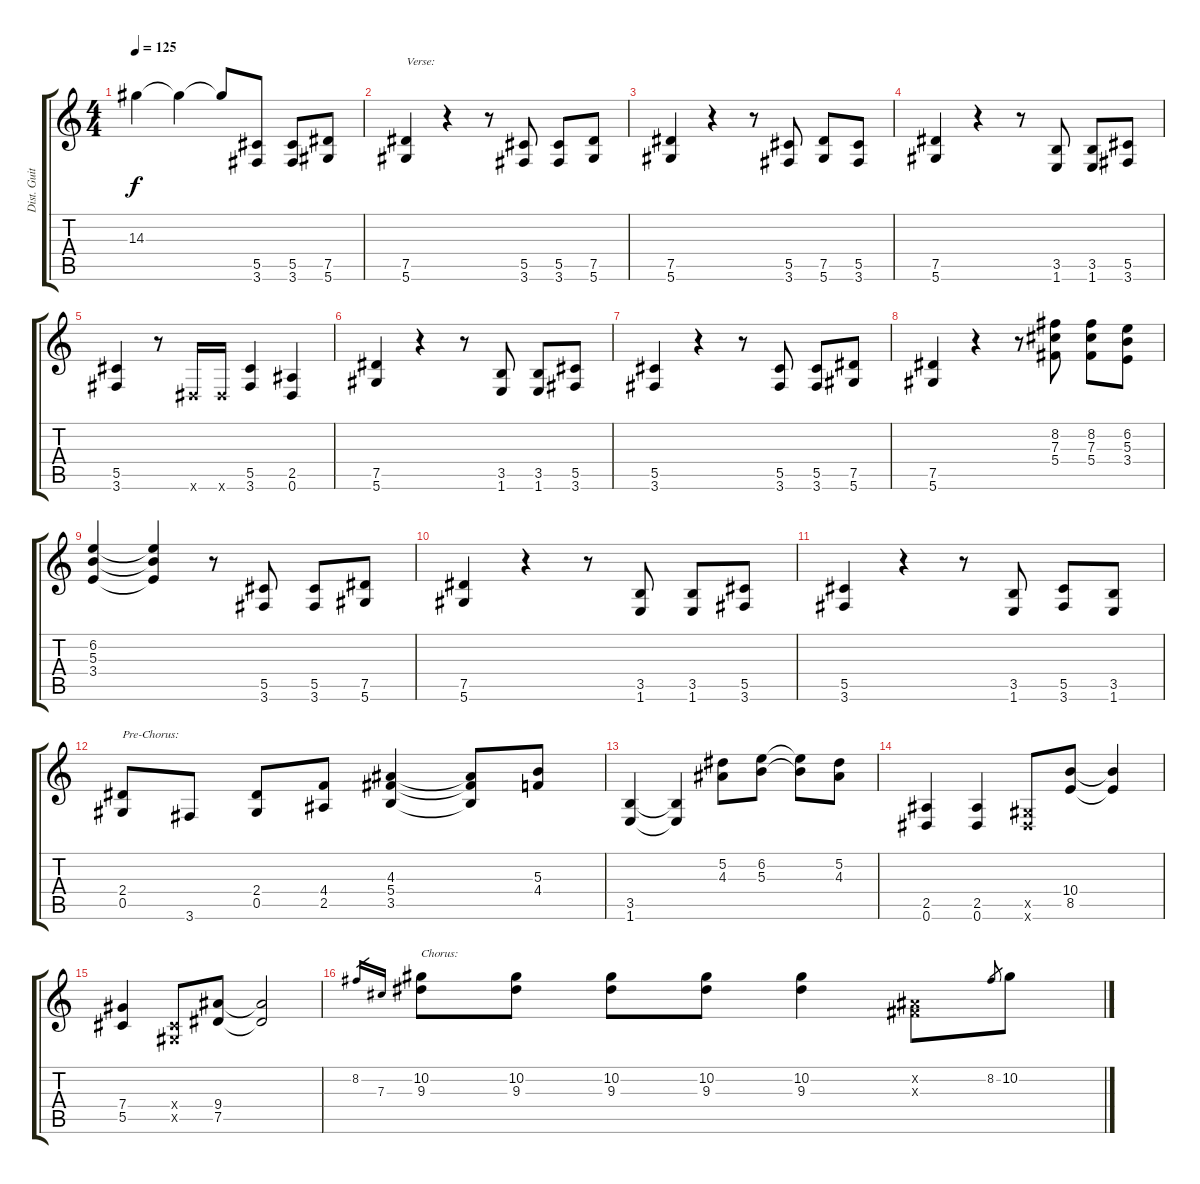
\track ("Dist. Guitar 1" "Dist. Guit") {instrument distortionguitar}
\staff {score tabs}
\tuning (Eb4 Bb3 Gb3 Db3 Ab2 Eb2) {hide}
\ts (4 4)
\tempo 125
\clef g2
\ks c
14.3{t}.4{dy f} 14.3{t}.4 14.3{t}.8 (5.5 3.6).8 (5.5 3.6).8 (7.5 5.6).8 |
(7.5 5.6).4{txt "Verse:"} r.4 r.8 (5.5 3.6).8 (5.5 3.6).8 (7.5 5.6).8 |
(7.5 5.6).4 r.4 r.8 (5.5 3.6).8 (7.5 5.6).8 (5.5 3.6).8 |
(7.5 5.6).4 r.4 r.8 (3.5 1.6).8 (3.5 1.6).8 (5.5 3.6).8 |
(5.5 3.6).4 r.8 0.6{x}.16 0.6{x}.16 (5.5 3.6).4 (2.5 0.6).4 |
(7.5 5.6).4 r.4 r.8 (3.5 1.6).8 (3.5 1.6).8 (5.5 3.6).8 |
(5.5 3.6).4 r.4 r.8 (5.5 3.6).8 (5.5 3.6).8 (7.5 5.6).8 |
(7.5 5.6).4 r.4 r.8 (8.2 7.3 5.4).8 (8.2 7.3 5.4).8 (6.2 5.3 3.4).8 |
(6.2 5.3 3.4).4 (6.2{t} 5.3{t} 3.4{t}).4 r.8 (5.5 3.6).8 (5.5 3.6).8 (7.5 5.6).8 |
(7.5 5.6).4 r.4 r.8 (3.5 1.6).8 (3.5 1.6).8 (5.5 3.6).8 |
(5.5 3.6).4 r.4 r.8 (3.5 1.6).8 (5.5 3.6).8 (3.5 1.6).8 |
(2.4 0.5).8{txt "Pre-Chorus:"} 3.6.8 (2.4 0.5).8 (4.4 2.5).8 (4.3 5.4 3.5).4 (4.3{t} 5.4{t} 3.5{t}).8 (5.3 4.4).8 |
(3.5 1.6).4 (3.5{t} 1.6{t}).4 (5.2 4.3).8 (6.2 5.3).8 (6.2{t} 5.3{t}).8 (5.2 4.3).8 |
(2.5 0.6).4 (2.5 0.6).4 (0.5{x} 0.6{x}).8 (10.4 8.5).8 (10.4{t} 8.5{t}).4 |
(7.4 5.5).4 (0.4{x} 0.5{x}).8 (9.4 7.5).8 (9.4{t} 7.5{t}).2 |
8.2.16{gr} 7.3.16{gr} (10.2 9.3).8{txt "Chorus:"} (10.2 9.3).8 (10.2 9.3).8 (10.2 9.3).8 (10.2 9.3).4 (0.2{x} 0.3{x}).8 8.2.8{gr} 10.2.8
